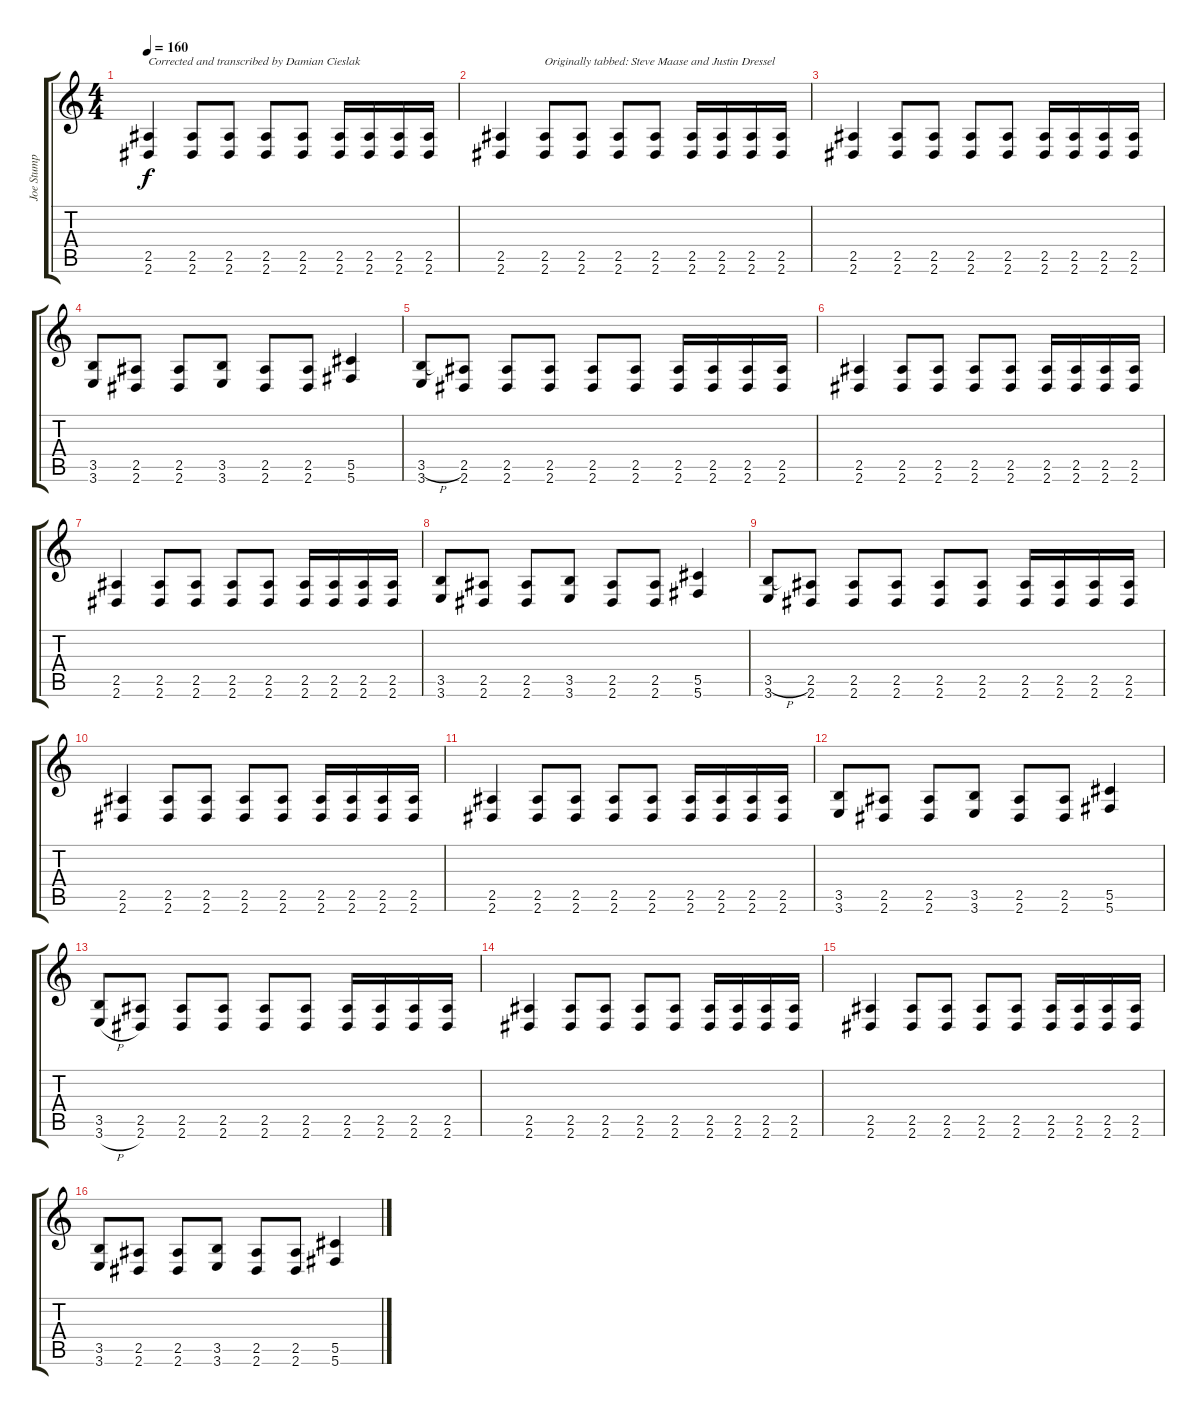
\track ("Joe Stump" "Joe Stump") {instrument overdrivenguitar}
\staff {score tabs}
\tuning (Eb4 Bb3 Gb3 Db3 Ab2 Db2) {hide}
\ts (4 4)
\tempo 160
\clef g2
\ks c
(2.5 2.6).4{txt "Corrected and transcribed by Damian Cieslak" dy f instrument overdrivenguitar} (2.5 2.6).8 (2.5 2.6).8 (2.5 2.6).8 (2.5 2.6).8 (2.5 2.6).16 (2.5 2.6).16 (2.5 2.6).16 (2.5 2.6).16 |
(2.5 2.6).4 (2.5 2.6).8{txt "Originally tabbed: Steve Maase and Justin Dressel"} (2.5 2.6).8 (2.5 2.6).8 (2.5 2.6).8 (2.5 2.6).16 (2.5 2.6).16 (2.5 2.6).16 (2.5 2.6).16 |
(2.5 2.6).4 (2.5 2.6).8 (2.5 2.6).8 (2.5 2.6).8 (2.5 2.6).8 (2.5 2.6).16 (2.5 2.6).16 (2.5 2.6).16 (2.5 2.6).16 |
(3.5 3.6).8 (2.5 2.6).8 (2.5 2.6).8 (3.5 3.6).8 (2.5 2.6).8 (2.5 2.6).8 (5.5 5.6).4 |
(3.5{h} 3.6).8 (2.5 2.6).8 (2.5 2.6).8 (2.5 2.6).8 (2.5 2.6).8 (2.5 2.6).8 (2.5 2.6).16 (2.5 2.6).16 (2.5 2.6).16 (2.5 2.6).16 |
(2.5 2.6).4 (2.5 2.6).8 (2.5 2.6).8 (2.5 2.6).8 (2.5 2.6).8 (2.5 2.6).16 (2.5 2.6).16 (2.5 2.6).16 (2.5 2.6).16 |
(2.5 2.6).4 (2.5 2.6).8 (2.5 2.6).8 (2.5 2.6).8 (2.5 2.6).8 (2.5 2.6).16 (2.5 2.6).16 (2.5 2.6).16 (2.5 2.6).16 |
(3.5 3.6).8 (2.5 2.6).8 (2.5 2.6).8 (3.5 3.6).8 (2.5 2.6).8 (2.5 2.6).8 (5.5 5.6).4 |
(3.5{h} 3.6).8 (2.5 2.6).8 (2.5 2.6).8 (2.5 2.6).8 (2.5 2.6).8 (2.5 2.6).8 (2.5 2.6).16 (2.5 2.6).16 (2.5 2.6).16 (2.5 2.6).16 |
(2.5 2.6).4 (2.5 2.6).8 (2.5 2.6).8 (2.5 2.6).8 (2.5 2.6).8 (2.5 2.6).16 (2.5 2.6).16 (2.5 2.6).16 (2.5 2.6).16 |
(2.5 2.6).4 (2.5 2.6).8 (2.5 2.6).8 (2.5 2.6).8 (2.5 2.6).8 (2.5 2.6).16 (2.5 2.6).16 (2.5 2.6).16 (2.5 2.6).16 |
(3.5 3.6).8 (2.5 2.6).8 (2.5 2.6).8 (3.5 3.6).8 (2.5 2.6).8 (2.5 2.6).8 (5.5 5.6).4 |
(3.5 3.6{h}).8 (2.5 2.6).8 (2.5 2.6).8 (2.5 2.6).8 (2.5 2.6).8 (2.5 2.6).8 (2.5 2.6).16 (2.5 2.6).16 (2.5 2.6).16 (2.5 2.6).16 |
(2.5 2.6).4 (2.5 2.6).8 (2.5 2.6).8 (2.5 2.6).8 (2.5 2.6).8 (2.5 2.6).16 (2.5 2.6).16 (2.5 2.6).16 (2.5 2.6).16 |
(2.5 2.6).4 (2.5 2.6).8 (2.5 2.6).8 (2.5 2.6).8 (2.5 2.6).8 (2.5 2.6).16 (2.5 2.6).16 (2.5 2.6).16 (2.5 2.6).16 |
(3.5 3.6).8 (2.5 2.6).8 (2.5 2.6).8 (3.5 3.6).8 (2.5 2.6).8 (2.5 2.6).8 (5.5 5.6).4
